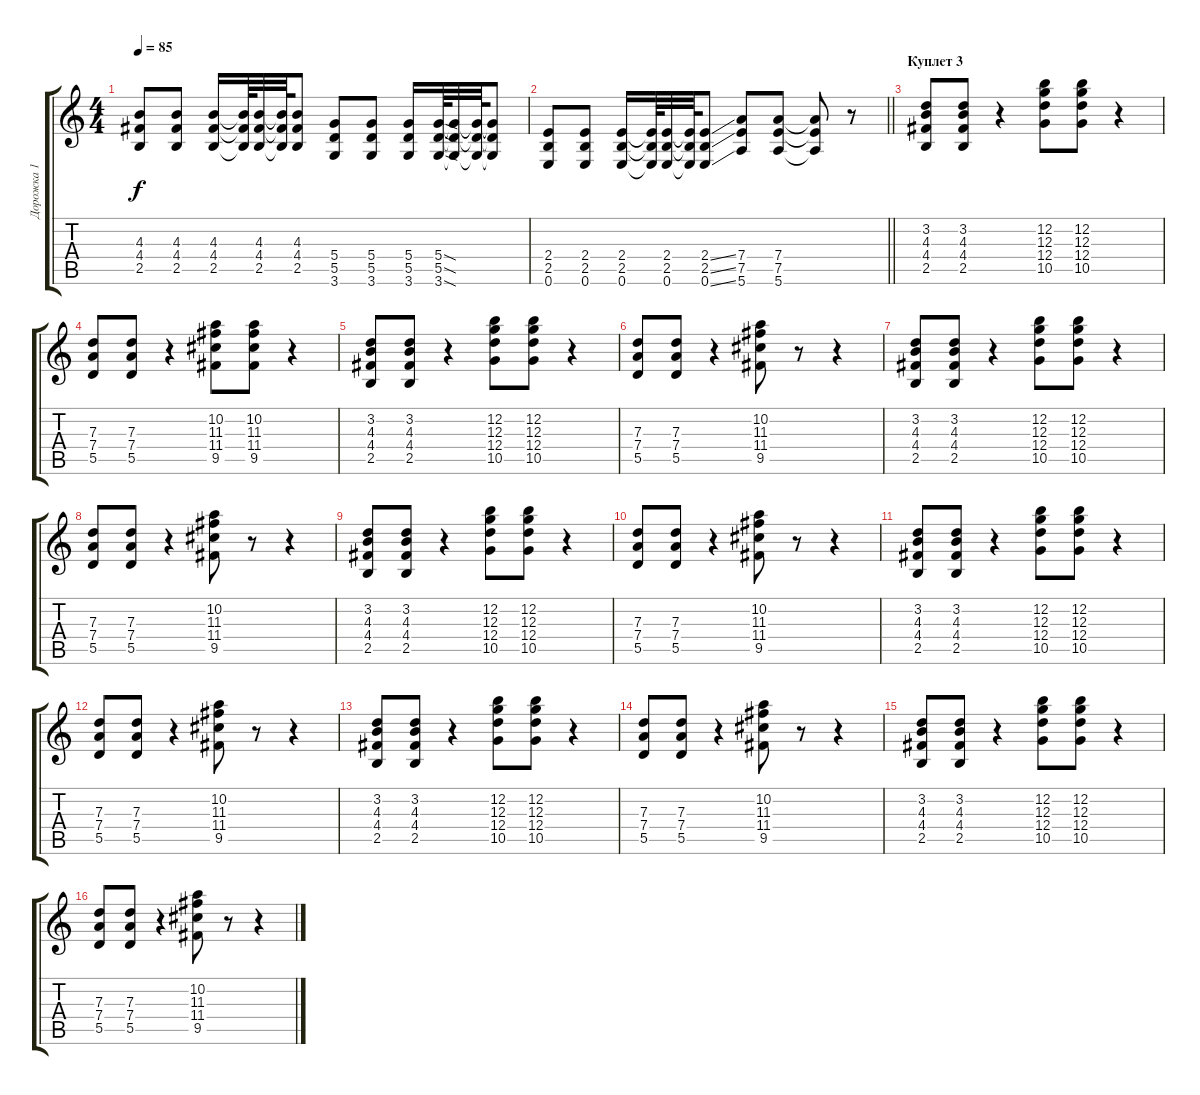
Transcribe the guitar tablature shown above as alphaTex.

\track ("Дорожка 1" "Дорожка 1") {instrument electricguitarclean}
\staff {score tabs}
\tuning (E4 B3 G3 D3 A2 E2) {hide}
\ts (4 4)
\tempo 85
\clef g2
\ks c
(4.3 4.4 2.5).8{dy f} (4.3 4.4 2.5).8 (4.3 4.4 2.5).16 (4.3{t} 4.4{t} 2.5{t}).64 (4.3 4.4 2.5).32 (4.3{t} 4.4{t} 2.5{t}).64 (4.3 4.4 2.5).8 (5.4 5.5 3.6).8 (5.4 5.5 3.6).8 (5.4 5.5 3.6).16 (5.4{sod} 5.5{sod} 3.6{sod}).64 (5.4{t} 5.5{t} 3.6{t}).32 (5.4{t} 5.5{t} 3.6{t}).64 (5.4{t} 5.5{t} 3.6{t}).8 |
\barLineRight lightlight
(2.4 2.5 0.6).8 (2.4 2.5 0.6).8 (2.4 2.5 0.6).16 (2.4{t} 2.5{t} 0.6{t}).64 (2.4 2.5 0.6).32 (2.4{t} 2.5{t} 0.6{t}).64 (2.4{ss} 2.5{ss} 0.6{ss}).8 (7.4 7.5 5.6).8 (7.4 7.5 5.6).8 (7.4{t} 7.5{t} 5.6{t}).8 r.8 |
\section ("" "Куплет 3")
(3.2 4.3 4.4 2.5).8{instrument electricguitarclean} (3.2 4.3 4.4 2.5).8 r.4 (12.2 12.3 12.4 10.5).8 (12.2 12.3 12.4 10.5).8 r.4 |
(7.3 7.4 5.5).8 (7.3 7.4 5.5).8 r.4 (10.2 11.3 11.4 9.5).8 (10.2 11.3 11.4 9.5).8 r.4 |
(3.2 4.3 4.4 2.5).8 (3.2 4.3 4.4 2.5).8 r.4 (12.2 12.3 12.4 10.5).8 (12.2 12.3 12.4 10.5).8 r.4 |
(7.3 7.4 5.5).8 (7.3 7.4 5.5).8 r.4 (10.2 11.3 11.4 9.5).8 r.8 r.4 |
(3.2 4.3 4.4 2.5).8 (3.2 4.3 4.4 2.5).8 r.4 (12.2 12.3 12.4 10.5).8 (12.2 12.3 12.4 10.5).8 r.4 |
(7.3 7.4 5.5).8 (7.3 7.4 5.5).8 r.4 (10.2 11.3 11.4 9.5).8 r.8 r.4 |
(3.2 4.3 4.4 2.5).8 (3.2 4.3 4.4 2.5).8 r.4 (12.2 12.3 12.4 10.5).8 (12.2 12.3 12.4 10.5).8 r.4 |
(7.3 7.4 5.5).8 (7.3 7.4 5.5).8 r.4 (10.2 11.3 11.4 9.5).8 r.8 r.4 |
(3.2 4.3 4.4 2.5).8 (3.2 4.3 4.4 2.5).8 r.4 (12.2 12.3 12.4 10.5).8 (12.2 12.3 12.4 10.5).8 r.4 |
(7.3 7.4 5.5).8 (7.3 7.4 5.5).8 r.4 (10.2 11.3 11.4 9.5).8 r.8 r.4 |
(3.2 4.3 4.4 2.5).8 (3.2 4.3 4.4 2.5).8 r.4 (12.2 12.3 12.4 10.5).8 (12.2 12.3 12.4 10.5).8 r.4 |
(7.3 7.4 5.5).8 (7.3 7.4 5.5).8 r.4 (10.2 11.3 11.4 9.5).8 r.8 r.4 |
(3.2 4.3 4.4 2.5).8 (3.2 4.3 4.4 2.5).8 r.4 (12.2 12.3 12.4 10.5).8 (12.2 12.3 12.4 10.5).8 r.4 |
(7.3 7.4 5.5).8 (7.3 7.4 5.5).8 r.4 (10.2 11.3 11.4 9.5).8 r.8 r.4
